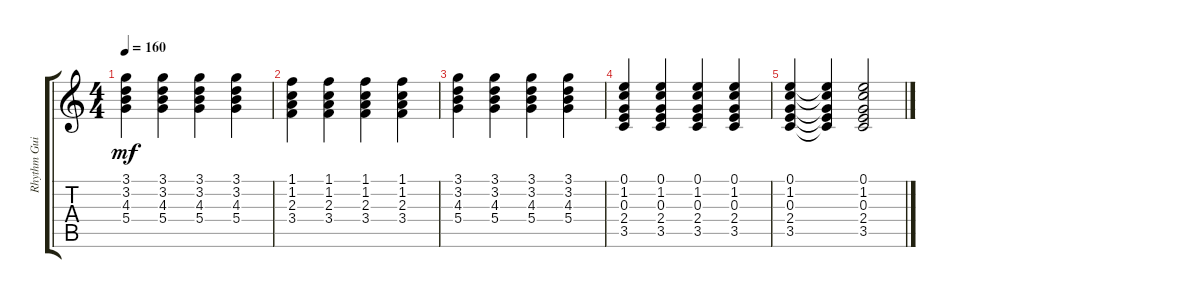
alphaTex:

\track ("Rhythm Guitar" "Rhythm Gui") {instrument electricguitarclean}
\staff {score tabs}
\tuning (E4 B3 G3 D3 A2 E2) {hide}
\ts (4 4)
\tempo 160
\clef g2
\ks c
(3.1 3.2 4.3 5.4).4{dy mf} (3.1 3.2 4.3 5.4).4 (3.1 3.2 4.3 5.4).4 (3.1 3.2 4.3 5.4).4 |
(1.1 1.2 2.3 3.4).4 (1.1 1.2 2.3 3.4).4 (1.1 1.2 2.3 3.4).4 (1.1 1.2 2.3 3.4).4 |
(3.1 3.2 4.3 5.4).4 (3.1 3.2 4.3 5.4).4 (3.1 3.2 4.3 5.4).4 (3.1 3.2 4.3 5.4).4 |
(0.1 1.2 0.3 2.4 3.5).4 (0.1 1.2 0.3 2.4 3.5).4 (0.1 1.2 0.3 2.4 3.5).4 (0.1 1.2 0.3 2.4 3.5).4 |
(0.1 1.2 0.3 2.4 3.5).4 (0.1{t} 1.2{t} 0.3{t} 2.4{t} 3.5{t}).4 (0.1 1.2 0.3 2.4 3.5).2
